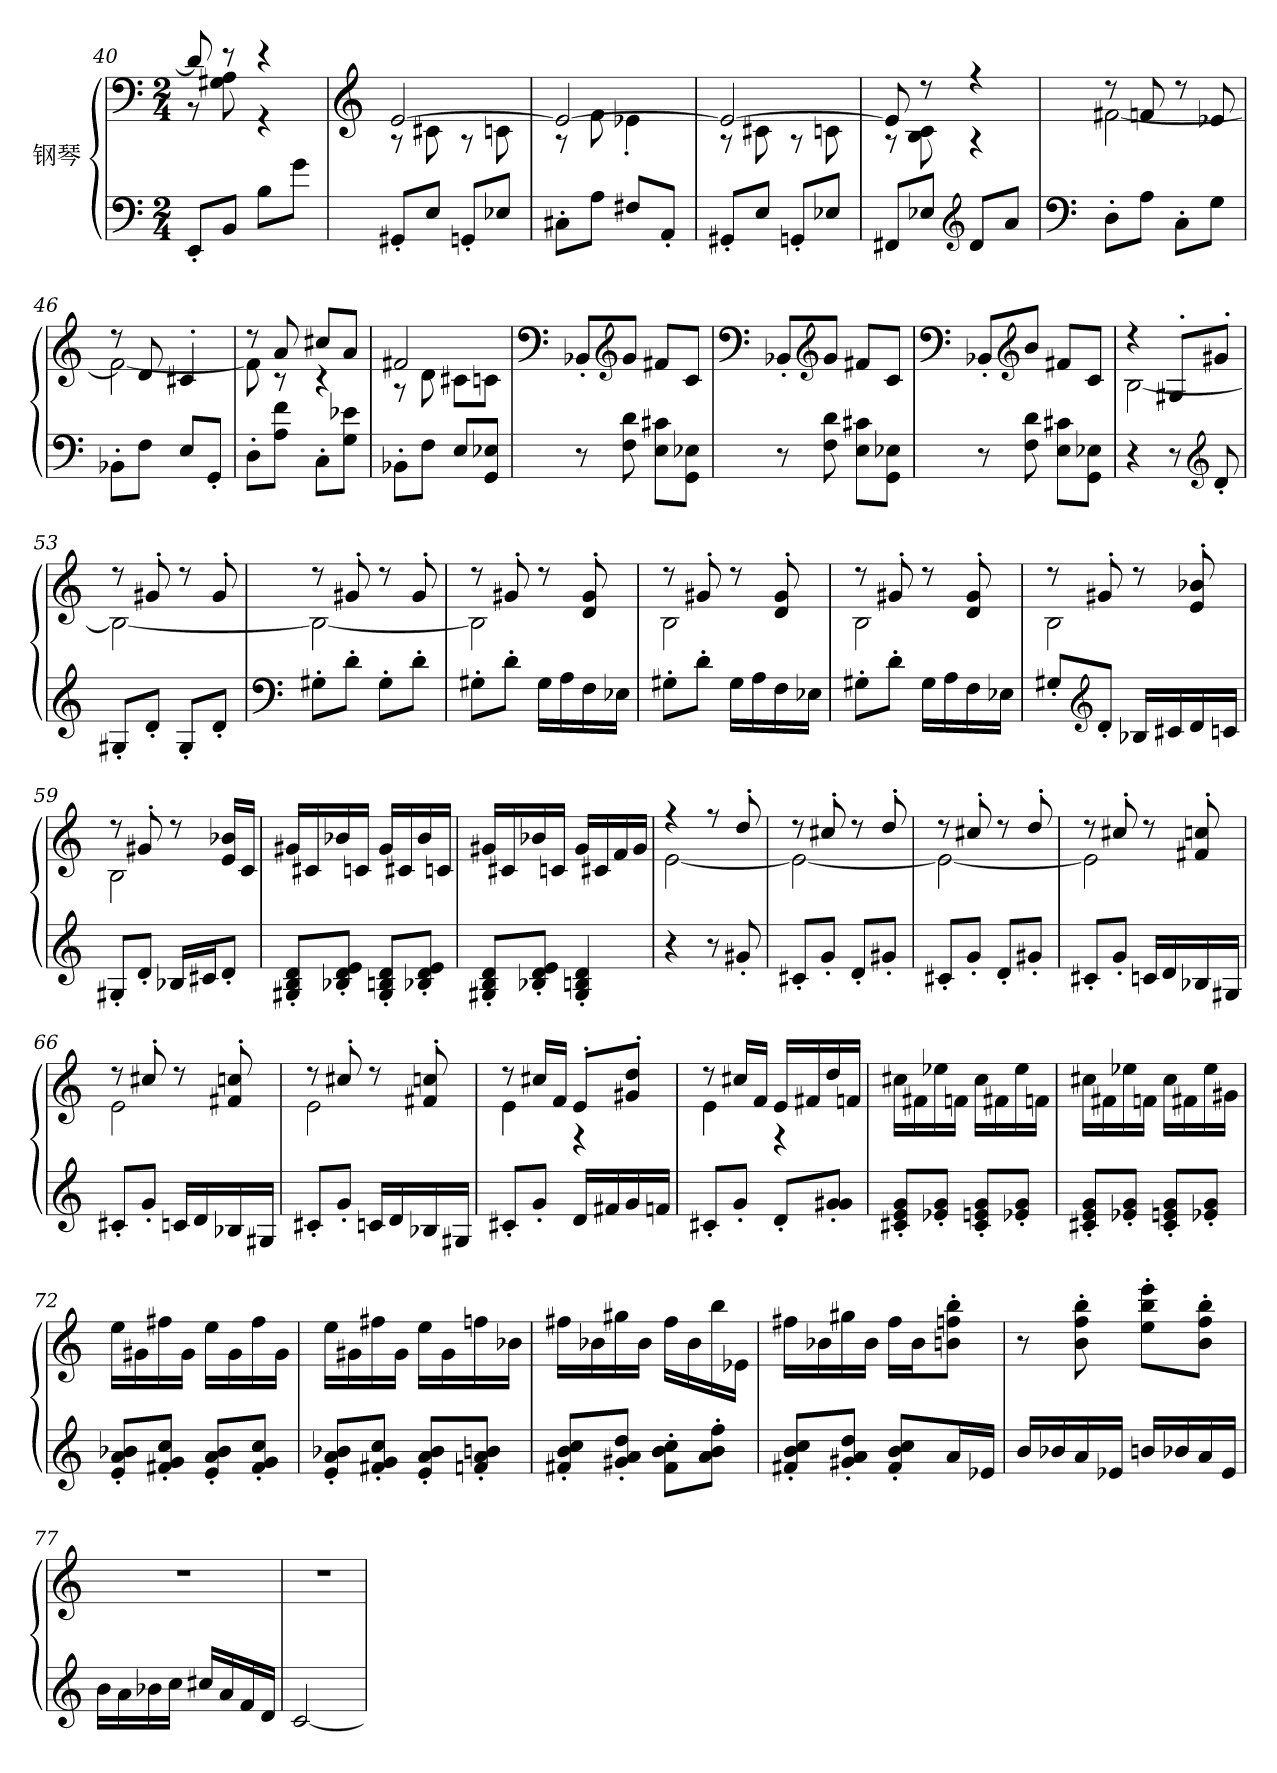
**kern	**kern
*part1	*part1
*staff2	*staff1
*I"钢琴	*
*clefF4	*clefF4
*k[]	*k[]
*M2/4	*M2/4
=40	=40
*	*^
8EE'/L	8d/]	8r
8BB/J	8r	8G#X\ 8A\
8B\L	4r	4r
8g\J	.	.
!!LO:LB:g=z	!!
=41	=41	=41
*	*clefG2	*
8GG#X'/L	[2e/	8r
8E/J	.	8c#X\
8GGn'/L	.	8r
8E-X/J	.	8cn\
=42	=42	=42
8C#X'\L	2e/_	8r
8A\J	.	8f\
8F#X/L	.	4e-X'\
8AA'/J	.	.
=43	=43	=43
8GG#X'/L	2e/_	8r
8E/J	.	8c#X\
8GGn'/L	.	8r
8E-X/J	.	8cn\
=44	=44	=44
8FF#X/L	8e/]	8r
8E-X/J	8r	8B\ 8c\
*clefG2	*	*
8d/L	4r	4r
8a/J	.	.
=45	=45	=45
*clefF4	*	*
8D'\L	8r	[2f#X\
8A\J	8fn/	.
*	*MM107	*
8C'\L	8r	.
8G\J	8e-X/	.
=46	=46	=46
*	*MM112	*
8BB-X'\L	8r	2f#\_
8F\J	8d/	.
8E/L	4c#X'/	.
8GG'/J	.	.
!!LO:LB:g=z	!!
=47	=47	=47
8D'\L	8r	8f#\]
8A\ 8f\J	8a/	8r
8C'\L	8cc#X/L	4r
8G\ 8e-X\J	8a/J	.
=48	=48	=48
8BB-X'\L	2f#X/	8r
8F\J	.	8d\
8E/L	.	8c#X\L
8GG/ 8E-X/J	.	8cn\J
*	*v	*v
=49	=49
*	*clefF4
8r	8BB-X'/L
*	*clefG2
8F\ 8d\	8g/J
8E\ 8c#X\L	8f#X/L
8GG\ 8E-X\J	8c/J
=50	=50
*	*clefF4
8r	8BB-X'/L
*	*clefG2
8F\ 8d\	8g/J
8E\ 8c#X\L	8f#X/L
8GG\ 8E-X\J	8c/J
=51	=51
*	*clefF4
*	*MM88
8r	8BB-X'/L
*	*clefG2
8F\ 8d\	8b/J
8E\ 8c#X\L	8f#X/L
8GG\ 8E-X\J	8c/J
!!LO:LB:g=z
=52	=52
*	*^
4r	4r	[2B\
8r	8G#X'/L	.
*clefG2	*	*
8d'/	8g#X'/J	.
=53	=53	=53
*	*MM93	*
8G#X'/L	8r	2B\_
8d'/J	8g#X'/	.
*	*MM98	*
8G#'/L	8r	.
8d'/J	8g#'/	.
=54	=54	=54
*clefF4	*	*
8G#X'\L	8r	2B\_
8d'\J	8g#X'/	.
*	*MM107	*
8G#'\L	8r	.
8d'\J	8g#'/	.
=55	=55	=55
*	*MM112	*
8G#X'\L	8r	2B\]
8d'\J	8g#X'/	.
*	*MM126	*
16G#\LL	8r	.
16A\	.	.
16F\	8d/' 8g#/'	.
16E-X\JJ	.	.
=56	=56	=56
8G#X'\L	8r	2B\
8d'\J	8g#X'/	.
16G#\LL	8r	.
16A\	.	.
16F\	8d/' 8g#/'	.
16E-X\JJ	.	.
!!LO:LB:g=z	!!
=57	=57	=57
8G#X'\L	8r	2B\
8d'\J	8g#X'/	.
16G#\LL	8r	.
16A\	.	.
16F\	8d/' 8g#/'	.
16E-X\JJ	.	.
=58	=58	=58
8G#X'/L	8r	2B\
*clefG2	*	*
8d'/J	8g#X'/	.
16B-X/LL	8r	.
16c#X/	.	.
16d/	8e/' 8b-X/'	.
16cn/JJ	.	.
=59	=59	=59
8G#X'/L	8r	2B\
8d'/J	8g#X'/	.
16B-X/LL	8r	.
16c#X/J	.	.
8d'/J	16e/ 16b-X/LL	.
.	16c/JJ	.
*	*v	*v
=60	=60
8G#X/' 8B/' 8d/'L	16g#X/LL
.	16c#X/
8B-X/' 8d/' 8e/'J	16b-X/
.	16cn/JJ
8G#/' 8Bn/' 8d/'L	16g#/LL
.	16c#X/
8B-X/' 8d/' 8e/'J	16b-/
.	16cn/JJ
!!LO:PB:g=z
=61	=61
8G#X/' 8B/' 8d/'L	16g#X/LL
.	16c#X/
8B-X/' 8d/' 8e/'J	16b-X/
.	16cn/JJ
4G#/' 4Bn/' 4d/'	16g#/LL
.	16c#X/
.	16f/
.	16g#/JJ
=62	=62
*	*MM88
*	*^
4r	4r	[2e\
8r	8r	.
8g#X'/	8dd'/	.
=63	=63	=63
8c#X'/L	8r	2e\_
*	*MM93	*
8g'/J	8cc#X'/	.
8d'/L	8r	.
*	*MM98	*
8g#X'/J	8dd'/	.
=64	=64	=64
8c#X'/L	8r	2e\_
8g'/J	8cc#X'/	.
*	*MM107	*
8d'/L	8r	.
8g#X'/J	8dd'/	.
=65	=65	=65
*	*MM112	*
8c#X'/L	8r	2e\]
8g'/J	8cc#X'/	.
*	*MM126	*
16cn/LL	8r	.
16d/	.	.
16B-X/	8f#X/' 8ccn/'	.
16G#X/JJ	.	.
!!LO:LB:g=z	!!
=66	=66	=66
8c#X'/L	8r	2e\
8g'/J	8cc#X'/	.
16cn/LL	8r	.
16d/	.	.
16B-X/	8f#X/' 8ccn/'	.
16G#X/JJ	.	.
=67	=67	=67
8c#X'/L	8r	2e\
8g'/J	8cc#X'/	.
16cn/LL	8r	.
16d/	.	.
16B-X/	8f#X/' 8ccn/'	.
16G#X/JJ	.	.
=68	=68	=68
8c#X'/L	8r	4e\
8g'/J	16cc#X/LL	.
.	16f/JJ	.
16d/LL	8e'/L	4r
16f#X/	.	.
16g/	8g#X/' 8dd/'J	.
16fn/JJ	.	.
=69	=69	=69
8c#X'/L	8r	4e\
8g'/J	16cc#X/LL	.
.	16f/JJ	.
8d'/L	16e/LL	4r
.	16f#X/	.
8g/' 8g#X/'J	16dd/	.
.	16fn/JJ	.
*	*v	*v
!!LO:LB:g=z
=70	=70
8c#X/' 8e/' 8g/'L	16cc#X\LL
.	16f#X\
8e-X/' 8g/'J	16ee-X\
.	16fn\JJ
8c#/' 8en/' 8g/'L	16cc#\LL
.	16f#X\
8e-X/' 8g/'J	16ee-\
.	16fn\JJ
=71	=71
8c#X/' 8e/' 8g/'L	16cc#X\LL
.	16f#X\
8e-X/' 8g/'J	16ee-X\
.	16fn\JJ
8c#/' 8en/' 8g/'L	16cc#\LL
.	16f#X\
8e-X/' 8g/'J	16ee-\
.	16g#X\JJ
=72	=72
8e/' 8a/' 8b-X/'L	16ee\LL
.	16g#X\
8f#X/' 8g/' 8cc/'J	16ff#X\
.	16g#\JJ
8e/' 8a/' 8b-/'L	16ee\LL
.	16g#\
8f#/' 8g/' 8cc/'J	16ff#\
.	16g#\JJ
!!LO:LB:g=z
=73	=73
8e/' 8a/' 8b-X/'L	16ee\LL
.	16g#X\
8f#X/' 8g/' 8cc/'J	16ff#X\
.	16g#\JJ
8e/' 8a/' 8b-/'L	16ee\LL
.	16g#\
8fn/' 8a/' 8bn/'J	16ffn\
.	16b-X\JJ
=74	=74
8f#X/' 8b/' 8cc/'L	16ff#X\LL
.	16b-X\
8g#X/' 8a/' 8dd/'J	16gg#X\
.	16b-\JJ
8f#\' 8b\' 8cc\'L	16ff#\LL
.	16b-\
8a\' 8b\' 8ff\'J	16bb\
.	16e-X\JJ
=75	=75
8f#X/' 8b/' 8cc/'L	16ff#X\LL
.	16b-X\
8g#X/' 8a/' 8dd/'J	16gg#X\
.	16b-\JJ
8f#/' 8b/' 8cc/'L	16ff#\LL
.	16b-\J
16a/L	8bn\' 8ffn\' 8bb\'J
16e-X/JJ	.
=76	=76
16b/LL	8r
16b-X/	.
16a/	8b\' 8ff\' 8bb\'
16e-X/JJ	.
16bn/LL	8ee\' 8bb\' 8eee\'L
16b-X/	.
16a/	8b\' 8ff\' 8bb\'J
16e-/JJ	.
!!LO:LB:g=z
=77	=77
16b\LL	2r
16a\	.
16b-X\	.
16cc\JJ	.
16cc#X/LL	.
16a/	.
16f/	.
16d/JJ	.
=78	=78
[2c/	2r
=	=
*-	*-
